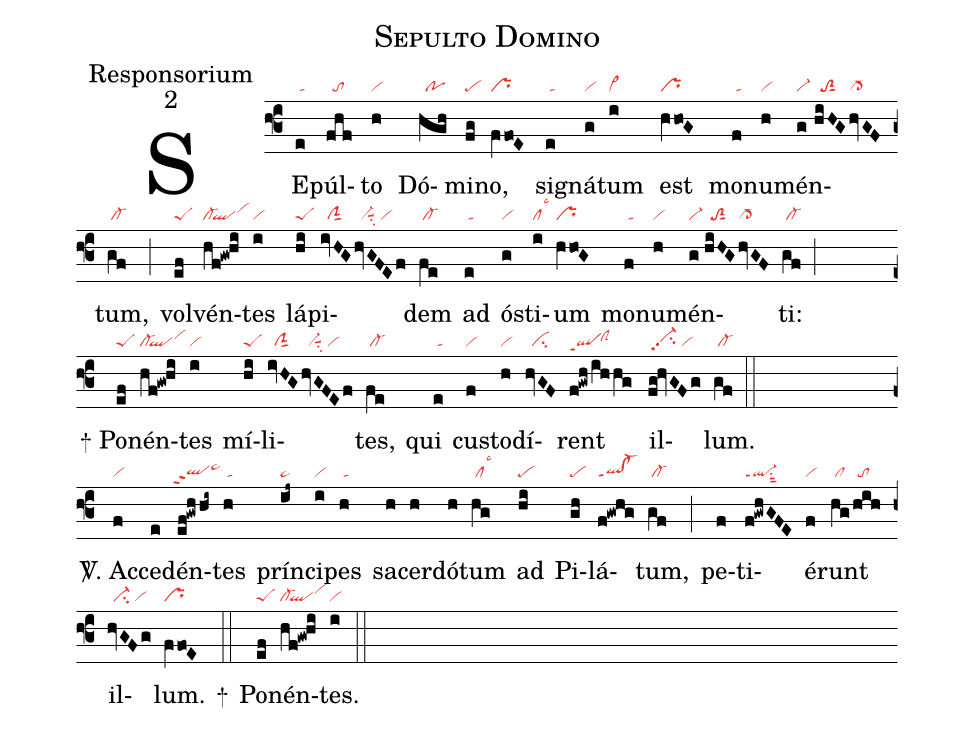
name:Sepulto Domino;
office-part:Responsorium;
mode:2;
nabc-lines:1;
%%
(f3)
SE(e|/ta)púl(fhf|//to)to(h|vi)
Dó(hgh|//po)mi(fg|pe)no,(fVfo!E|pr)
si(e|/ta)gná(g|vi)tum(i|vi>) est(hVho!G|pr) mo(f|/ta)nu(h|vi)mén(g|vi-|//hiHG|//toS2sut1|/hvGF|cl->)tum,(gf|/cl-) (;)
vol(ef|peS)vén(hf!gw!hi|cl-``qlvihi)tes(i|vi) lá(hi|peS)pi(ivHG|//clSsut1|/hvGFEf|//vi-suu1su2/vi)dem(fe|/cl-)
ad(e|/ta) ó(g|vi)sti(i|cllsc3)um(hVho!G|pr) mo(f|/ta)nu(h|vi)mén(g|vi-|//hiHG|//toS2sut1|/hvGF|cl->)ti:(gf|/cl-) (;Z)
+ Po(ef|peS)nén(hf!gw!hi|cl-``qlvihi)tes(i|vi) mí(hi|peS)li(ivHG|//clSsut1|/hvGFEf|//vi-suu1su2/vi)tes,(fe|/cl-)
qui(e|/ta) cu(f|vi)sto(h|vi)dí(hvGF|//ci)rent(f!gwh|qlhdppt1`clShh|/ihhg) il(fg!hvGFg|/vi-hhpp2su2/vi)lum.(gf|/cl-) (::Z)
<sp>V/</sp>. Ac(f|vi)ce(e)dén(ef!gwhhi~|`qlhgppt2pe~hi)tes(h|/ta) prín(ij~|pe~)ci(i|vi)pes(h|/ta)
sa(h)cer(h)dó(h)tum(hg|/cllsc3) ad(hi|pe) Pi(gh|pe)lá(f!gwhg|ql!cl-ppt1)tum,(gf|/cl-) (;)
pe(f)ti(f!gwhGFE|ql-ppt1su1sut2)é(f|vi)runt(hg/hih|/cl////to) il(hvGFg|//ci-/vi)lum.(fVfo!E|pr) +(::)
Po(ef|peS)nén(hf!gw!hi|cl-``qlvihi)tes.(i|vi) (::)
